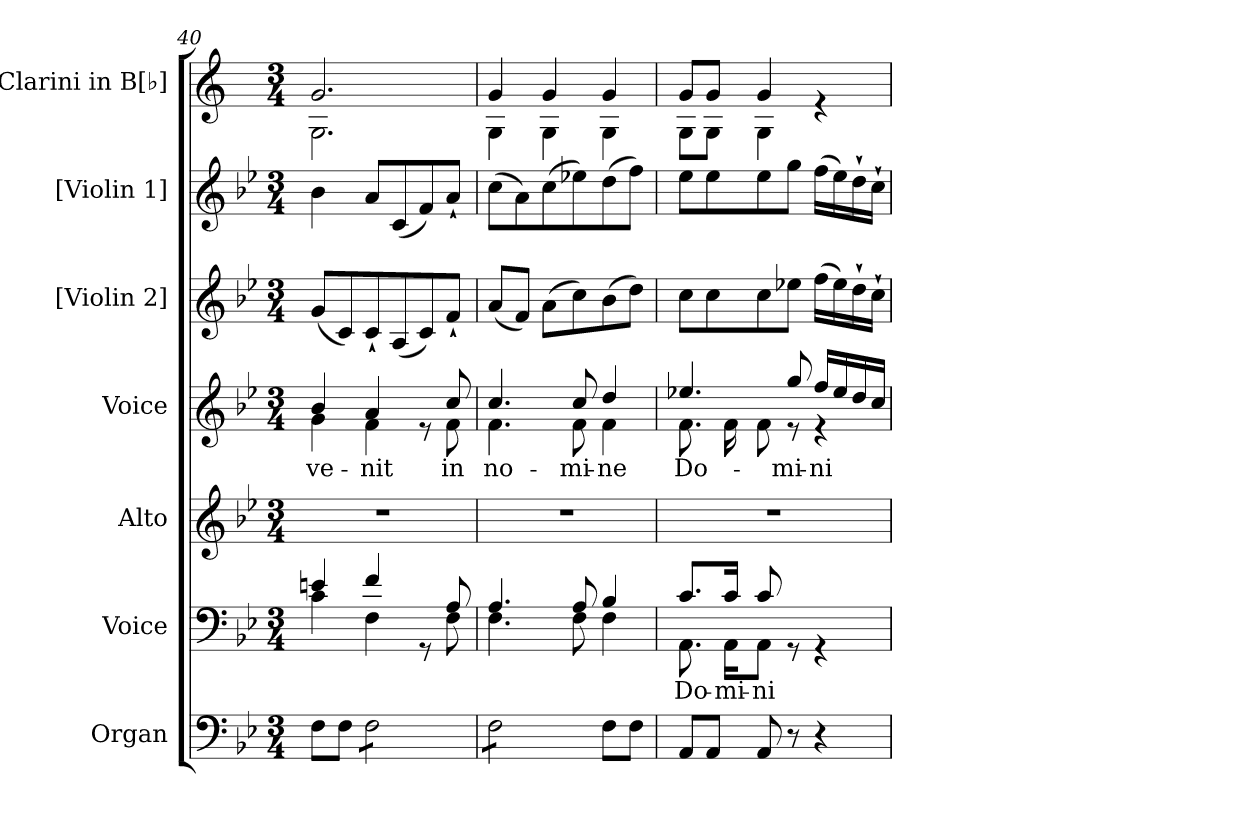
**kern	**kern	**text	**kern	**kern	**text	**kern	**kern	**kern
*part7	*part6	*part6	*part5	*part4	*part4	*part3	*part2	*part1
*staff7	*staff6	*staff6	*staff5	*staff4	*staff4	*staff3	*staff2	*staff1
*I"Organ	*I"Voice	*	*I"Alto	*I"Voice	*	*I"[Violin 2]	*I"[Violin 1]	*I"Clarini in B[♭]
*	*	*	*I'A	*	*	*I'Vln	*I'Vln	*
!!LO:LB:g=z
*clefF4	*clefF4	*	*clefG2	*clefG2	*	*clefG2	*clefG2	*clefG2
*	*	*	*	*	*	*	*	*ITrd1c2
*k[b-e-]	*k[b-e-]	*	*k[b-e-]	*k[b-e-]	*	*k[b-e-]	*k[b-e-]	*k[b-e-]
*M3/4	*M3/4	*	*M3/4	*M3/4	*	*M3/4	*M3/4	*M3/4
=40	=40	=40	=40	=40	=40	=40	=40	=40
*	*^	*	*	*	*	*	*	*
!	!	!	!	!	!	!LO:LY:b	!	!	!
*	*	*	*	*	*^	*	*	*	*^
8F\L	4en/	4c\	.	2.r	4b-/	4g\	ve-	(8g/L	4b-\	2.f/	2.F\
8F\J	.	.	.	.	.	.	.	8c/)	.	.	.
!	!	!	!	!	!	!	!LO:LY:b	!	!	!	!
*tremolo	*	*	*	*	*	*	*	*	*	*	*
8F\L	4f/	4F\	.	.	4a/	4f\	-nit	8c`/	8a/L	.	.
8F\	.	.	.	.	.	.	.	(8A/	(8c/	.	.
8F\	8rGG	8ryy	.	.	8re	8ryy	.	8c/)	8f/)	.	.
!	!	!	!	!	!	!	!LO:LY:b	!	!	!	!
8F\J	8A/	8F\	.	.	8cc/	8f\	in	8f`/J	8a`/J	.	.
=41	=41	=41	=41	=41	=41	=41	=41	=41	=41	=41	=41
!	!	!	!	!	!	!	!LO:LY:b	!	!	!	!
8F\L	4.A/	4.F\	.	2.r	4.cc/	4.f\	no-	(8a/L	(8cc\L	4f/	4F\
8F\	.	.	.	.	.	.	.	8f/J)	8a\)	.	.
8F\	.	.	.	.	.	.	.	(8a\L	(8cc\	4f/	4F\
!	!	!	!	!	!	!	!LO:LY:b	!	!	!	!
8F\J	8A/	8F\	.	.	8cc/	8f\	-mi-	8cc\)	8ee-X\)	.	.
*Xtremolo	*	*	*	*	*	*	*	*	*	*	*
!	!	!	!	!	!	!	!LO:LY:b	!	!	!	!
8F\L	4B-/	4F\	.	.	4dd/	4f\	-ne	(8b-\	(8dd\	4f/	4F\
8F\J	.	.	.	.	.	.	.	8dd\J)	8ff\J)	.	.
=42	=42	=42	=42	=42	=42	=42	=42	=42	=42	=42	=42
!	!	!	!LO:LY:b	!	!	!	!LO:LY:b	!	!	!	!
8AA/L	8.c/L	8.AA\	Do-	2.r	4.ee-X/	8.f\	Do-	8cc\L	8ee-\L	8f/L	8F\L
8AA/J	.	.	.	.	.	.	.	8cc\	8ee-\	8f/J	8F\J
!	!	!	!LO:LY:b	!	!	!	!	!	!	!	!
.	16c/Jk	16AA\KL	-mi-	.	.	16f\	.	.	.	.	.
!	!	!	!LO:LY:b	!	!	!	!	!	!	!	!
8AA/	8c/	8AA\J	-ni	.	.	8f\	.	8cc\	8ee-\	4f/	4F\
!	!	!	!	!	!	!	!LO:LY:b	!	!	!	!
8r	8rGG	4.ryy	.	.	8gg/	8r	-mi-	8ee-X\J	8gg\J	.	.
!	!	!	!	!	!	!	!LO:LY:b	!	!	!	!
4r	4rGG	.	.	.	16ff/LL	4r	-ni	(16ff\LL	(16ff\LL	4re	4ryy
.	.	.	.	.	16ee-/	.	.	16ee-\)	16ee-\)	.	.
.	.	.	.	.	16dd/	.	.	16dd`\	16dd`\	.	.
.	.	.	.	.	16cc/JJ	.	.	16cc`\JJ	16cc`\JJ	.	.
*	*v	*v	*	*	*v	*v	*	*	*	*v	*v
=	=	=	=	=	=	=	=	=
*-	*-	*-	*-	*-	*-	*-	*-	*-
